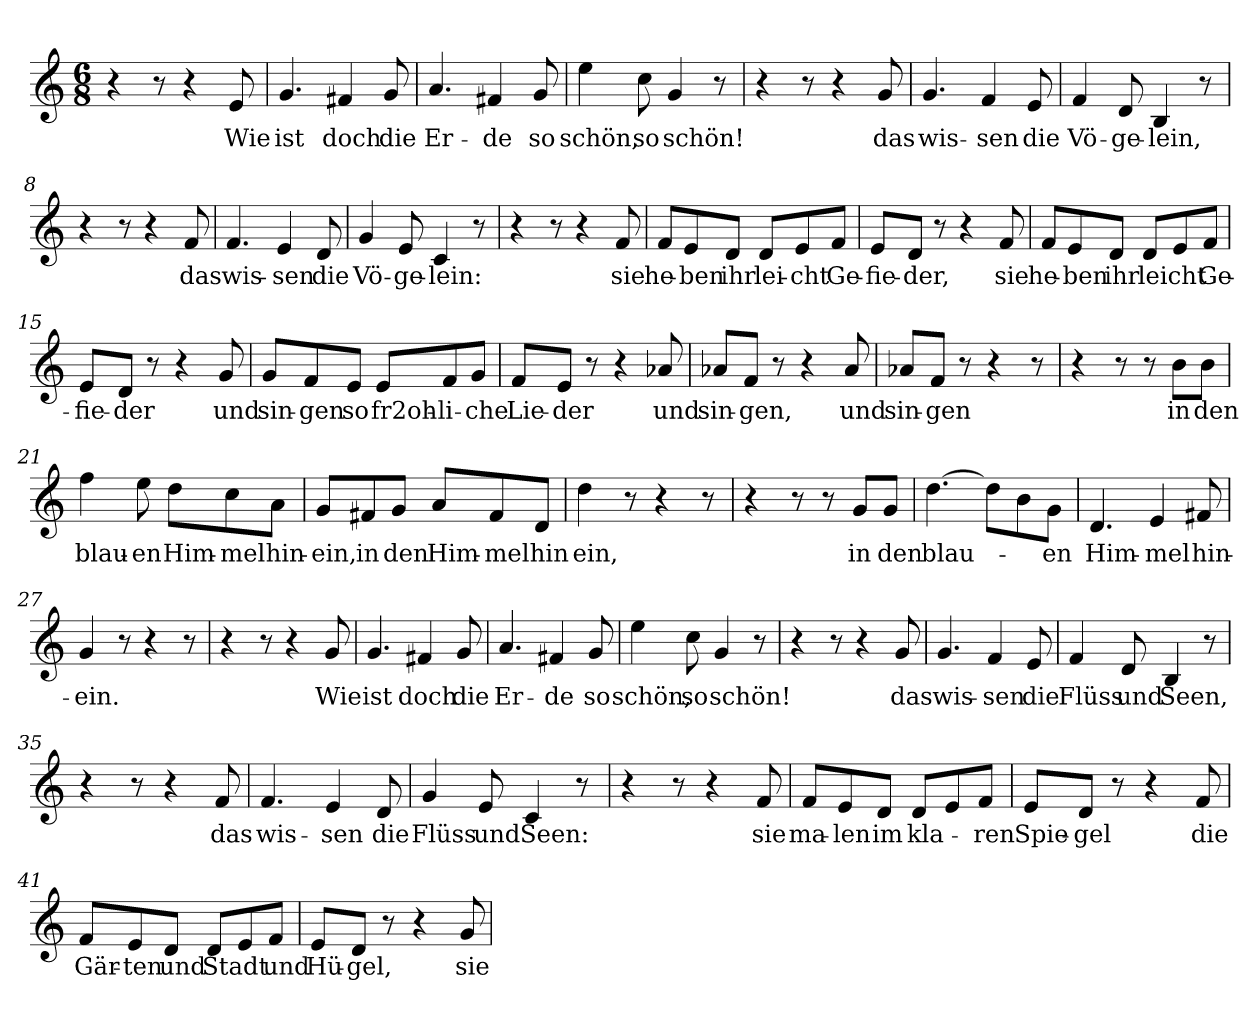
**kern	**text
*part1	*part1
*staff1	*staff1
*clefG2	*
*k[]	*
*M6/8	*
=1	=1
4r	.
8r	.
4r	.
!	!LO:LY:b
8e/	Wie
=2	=2
!	!LO:LY:b
4.g/	ist
!	!LO:LY:b
4f#X/	doch
!	!LO:LY:b
8g/	die
=3	=3
!	!LO:LY:b
4.a/	Er-
!	!LO:LY:b
4f#X/	-de
!	!LO:LY:b
8g/	so
=4	=4
!	!LO:LY:b
4ee\	schön,
!	!LO:LY:b
8cc\	so
!	!LO:LY:b
4g/	schön!
8r	.
=5	=5
4r	.
8r	.
4r	.
!	!LO:LY:b
8g/	das
=6	=6
!	!LO:LY:b
4.g/	wis-
!	!LO:LY:b
4f/	-sen
!	!LO:LY:b
8e/	die
=7	=7
!	!LO:LY:b
4f/	Vö-
!	!LO:LY:b
8d/	-ge-
!	!LO:LY:b
4B/	-lein,
8r	.
=8	=8
4r	.
8r	.
4r	.
!	!LO:LY:b
8f/	das
=9	=9
!	!LO:LY:b
4.f/	wis-
!	!LO:LY:b
4e/	-sen
!	!LO:LY:b
8d/	die
!!LO:LB:g=z
=10	=10
!	!LO:LY:b
4g/	Vö-
!	!LO:LY:b
8e/	-ge-
!	!LO:LY:b
4c/	-lein:
8r	.
=11	=11
4r	.
8r	.
4r	.
!	!LO:LY:b
8f/	sie
=12	=12
!	!LO:LY:b
8f/L	he-
!	!LO:LY:b
8e/	-ben
!	!LO:LY:b
8d/J	ihr
!	!LO:LY:b
8d/L	lei-
!	!LO:LY:b
8e/	-cht
!	!LO:LY:b
8f/J	Ge-
=13	=13
!	!LO:LY:b
8e/L	-fie-
!	!LO:LY:b
8d/J	-der,
8r	.
4r	.
!	!LO:LY:b
8f/	sie
=14	=14
!	!LO:LY:b
8f/L	he-
!	!LO:LY:b
8e/	-ben
!	!LO:LY:b
8d/J	ihr
!	!LO:LY:b
8d/L	leicht
8e/	.
!	!LO:LY:b
8f/J	Ge-
=15	=15
!	!LO:LY:b
8e/L	-fie-
!	!LO:LY:b
8d/J	-der
8r	.
4r	.
!	!LO:LY:b
8g/	und
=16	=16
!	!LO:LY:b
8g/L	sin-
!	!LO:LY:b
8f/	-gen
!	!LO:LY:b
8e/J	so
!	!LO:LY:b
8e/L	fr2oh-
!	!LO:LY:b
8f/	-li-
!	!LO:LY:b
8g/J	-che
!!LO:LB:g=z
=17	=17
!	!LO:LY:b
8f/L	Lie-
!	!LO:LY:b
8e/J	-der
8r	.
4r	.
!	!LO:LY:b
8a-X/	und
=18	=18
!	!LO:LY:b
8a-X/L	sin-
!	!LO:LY:b
8f/J	-gen,
8r	.
4r	.
!	!LO:LY:b
8a-/	und
=19	=19
!	!LO:LY:b
8a-X/L	sin-
!	!LO:LY:b
8f/J	-gen
8r	.
4r	.
8r	.
=20	=20
4r	.
8r	.
8r	.
!	!LO:LY:b
8b\L	in
!	!LO:LY:b
8b\J	den
=21	=21
!	!LO:LY:b
4ff\	blau-
!	!LO:LY:b
8ee\	-en
!	!LO:LY:b
8dd\L	Him-
!	!LO:LY:b
8cc\	-mel
!	!LO:LY:b
8a\J	hin-
=22	=22
!	!LO:LY:b
8g/L	-ein,
!	!LO:LY:b
8f#X/	in
!	!LO:LY:b
8g/J	den
!	!LO:LY:b
8a/L	Him-
!	!LO:LY:b
8f#/	-mel
!	!LO:LY:b
8d/J	hin
=23	=23
!	!LO:LY:b
4dd\	-ein,
8r	.
4r	.
8r	.
!!LO:LB:g=z
=24	=24
4r	.
8r	.
8r	.
!	!LO:LY:b
8g/L	in
!	!LO:LY:b
8g/J	den
=25	=25
!	!LO:LY:b
[4.dd\	blau-
8dd\L]	.
8b\	.
!	!LO:LY:b
8g\J	en
=26	=26
!	!LO:LY:b
4.d/	Him-
!	!LO:LY:b
4e/	-mel
!	!LO:LY:b
8f#X/	hin-
=27	=27
!	!LO:LY:b
4g/	-ein.
8r	.
4r	.
8r	.
=28	=28
4r	.
8r	.
4r	.
!	!LO:LY:b
8g/	Wie
=29	=29
!	!LO:LY:b
4.g/	ist
!	!LO:LY:b
4f#X/	doch
!	!LO:LY:b
8g/	die
=30	=30
!	!LO:LY:b
4.a/	Er-
!	!LO:LY:b
4f#X/	-de
!	!LO:LY:b
8g/	so
=31	=31
!	!LO:LY:b
4ee\	schön,
!	!LO:LY:b
8cc\	so
!	!LO:LY:b
4g/	schön!
8r	.
=32	=32
4r	.
8r	.
4r	.
!	!LO:LY:b
8g/	das
!!LO:LB:g=z
=33	=33
!	!LO:LY:b
4.g/	wis-
!	!LO:LY:b
4f/	-sen
!	!LO:LY:b
8e/	die
=34	=34
!	!LO:LY:b
4f/	Flüss
!	!LO:LY:b
8d/	und
!	!LO:LY:b
4B/	Seen,
8r	.
=35	=35
4r	.
8r	.
4r	.
!	!LO:LY:b
8f/	das
=36	=36
!	!LO:LY:b
4.f/	wis-
!	!LO:LY:b
4e/	-sen
!	!LO:LY:b
8d/	die
=37	=37
!	!LO:LY:b
4g/	Flüss
!	!LO:LY:b
8e/	und
!	!LO:LY:b
4c/	Seen:
8r	.
=38	=38
4r	.
8r	.
4r	.
!	!LO:LY:b
8f/	sie
=39	=39
!	!LO:LY:b
8f/L	ma-
!	!LO:LY:b
8e/	-len
!	!LO:LY:b
8d/J	im
!	!LO:LY:b
8d/L	kla-
8e/	.
!	!LO:LY:b
8f/J	-ren
=40	=40
!	!LO:LY:b
8e/L	Spie-
!	!LO:LY:b
8d/J	-gel
8r	.
4r	.
!	!LO:LY:b
8f/	die
!!LO:LB:g=z
=41	=41
!	!LO:LY:b
8f/L	Gär-
!	!LO:LY:b
8e/	-ten
!	!LO:LY:b
8d/J	und
!	!LO:LY:b
8d/L	Stadt
8e/	.
!	!LO:LY:b
8f/J	und
=42	=42
!	!LO:LY:b
8e/L	Hü-
!	!LO:LY:b
8d/J	-gel,
8r	.
4r	.
!	!LO:LY:b
8g/	sie
=	=
*-	*-
